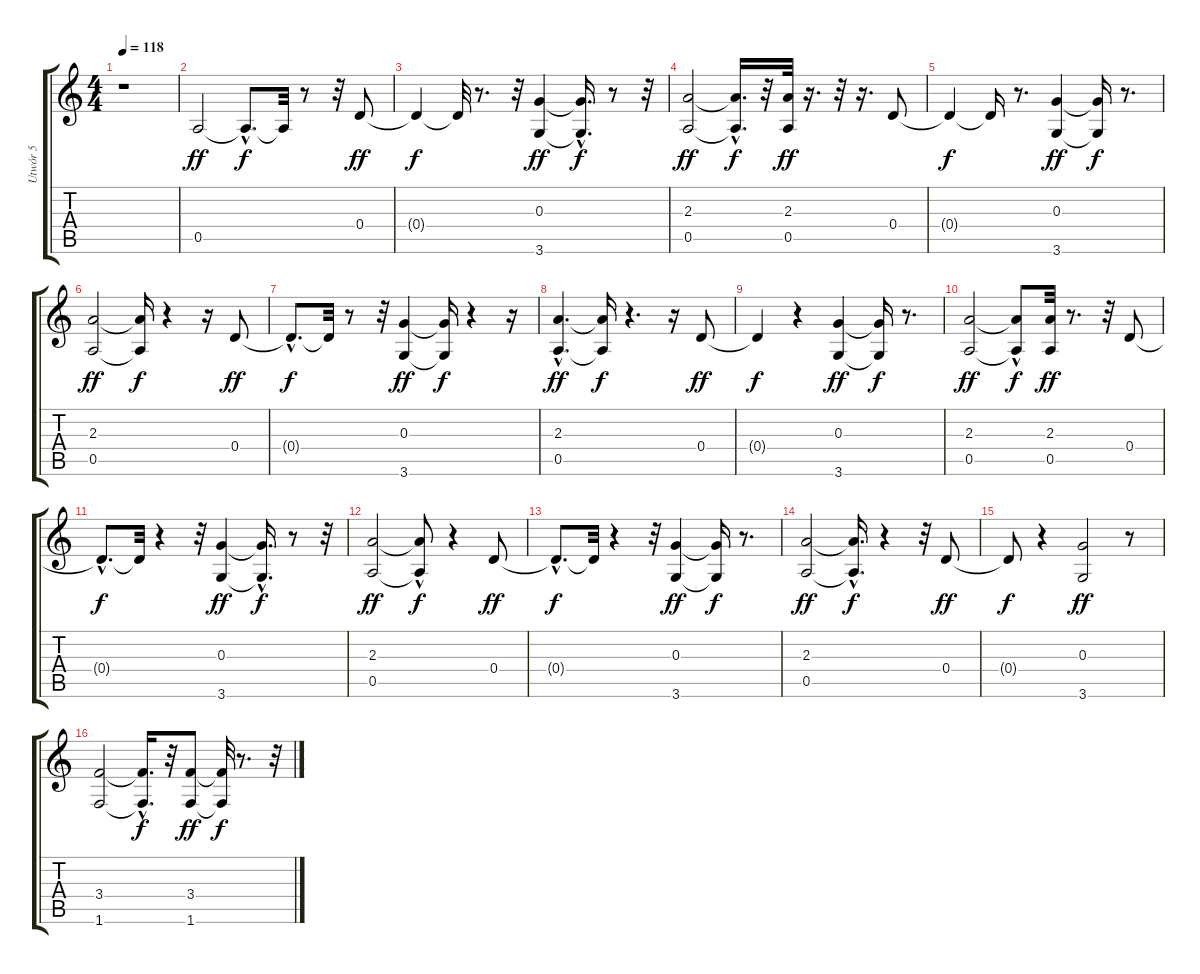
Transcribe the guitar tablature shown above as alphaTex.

\track ("Utwór 5" "Utwór 5") {instrument electricguitarclean}
\staff {score tabs}
\tuning (E4 B3 G3 D3 A2 E2) {hide}
\ts (4 4)
\tempo 118
\clef g2
\ks c
r.1{dy ff instrument electricguitarclean} |
0.5.2 0.5{hac t}.8{d dy f} 0.5{t}.32 r.8 r.32 0.4.8{dy ff} |
0.4{t}.4{dy f} 0.4{t}.32 r.8{d} r.32 (0.3 3.6).4{dy ff} (0.3{hac t} 3.6{hac t}).16{d dy f} r.8 r.32 |
(2.3 0.5).2{dy ff} (2.3{t} 0.5{hac t}).16{d dy f} r.32 (2.3 0.5).32{dy ff} r.16{d} r.32 r.16{d} 0.4.8 |
0.4{t}.4{dy f} 0.4{t}.16 r.8{d} (0.3 3.6).4{dy ff} (0.3{t} 3.6{t}).16{dy f} r.8{d} |
(2.3 0.5).2{dy ff} (2.3{t} 0.5{t}).16{dy f} r.4 r.16 0.4.8{dy ff} |
0.4{hac t}.8{d dy f} 0.4{t}.32 r.8 r.32 (0.3 3.6).4{dy ff} (0.3{t} 3.6{t}).16{dy f} r.4 r.16 |
(2.3{hac} 0.5{hac}).4{d dy ff} (2.3{t} 0.5{t}).16{dy f} r.4{d} r.16 0.4.8{dy ff} |
0.4{t}.4{dy f} r.4 (0.3 3.6).4{dy ff} (0.3{t} 3.6{t}).16{dy f} r.8{d} |
(2.3 0.5).2{dy ff} (2.3{hac t} 0.5{t}).8{dy f} (2.3 0.5).32{dy ff} r.8{d} r.32 0.4.8 |
0.4{hac t}.8{d dy f} 0.4{t}.32 r.4 r.32 (0.3 3.6).4{dy ff} (0.3{hac t} 3.6{t}).16{d dy f} r.8 r.32 |
(2.3 0.5).2{dy ff} (2.3{hac t} 0.5{t}).8{dy f} r.4 0.4.8{dy ff} |
0.4{hac t}.8{d dy f} 0.4{t}.32 r.4 r.32 (0.3 3.6).4{dy ff} (0.3{t} 3.6{t}).16{dy f} r.8{d} |
(2.3 0.5).2{dy ff} (2.3{hac t} 0.5{hac t}).16{d dy f} r.4 r.32 0.4.8{dy ff} |
0.4{t}.8{dy f} r.4 (0.3 3.6).2{dy ff} r.8 |
(3.4 1.6).2 (3.4{hac t} 1.6{hac t}).16{d dy f} r.32 (3.4 1.6).8{dy ff} (3.4{t} 1.6{t}).32{dy f} r.8{d} r.32
